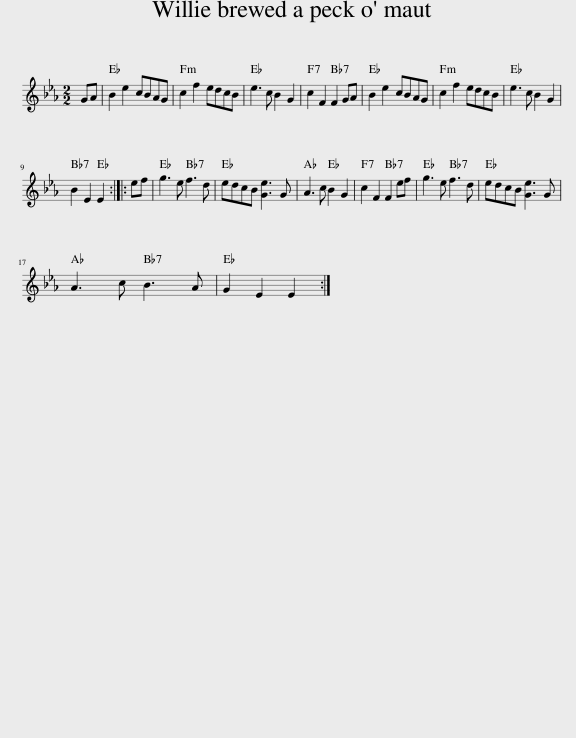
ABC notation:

X:1
L:1/8
M:2/2
I:linebreak $
K:Eb
V:1 treble
V:1
 GA | B2 e2 cBAG | c2 f2 edcB | e3 c B2 G2 | c2 F2 F2 GA | %5
 B2 e2 cBAG | c2 f2 edcB | e3 c B2 G2 |$ B2 E2 E2 :: ef | %10
 g3 e f3 d | edcB [Ge]3 G | A3 c B2 G2 | c2 F2 F2 ef | g3 e f3 d | %15
 edcB [Ge]3 G |$ A3 c B3 A | G2 E2 E2 :| %18
